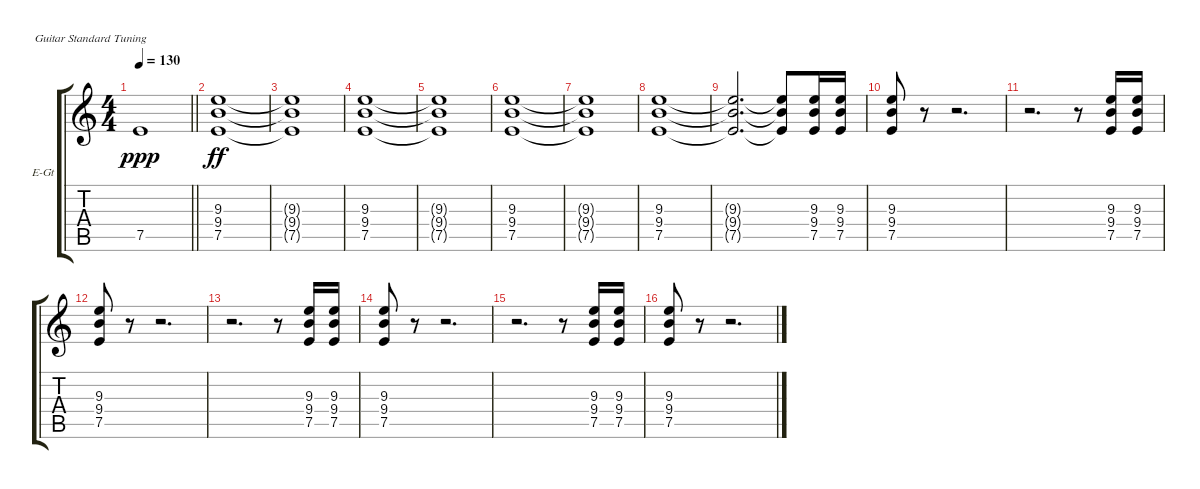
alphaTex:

\defaultSystemsLayout 4
\bracketExtendMode groupsimilarinstruments
\firstSystemTrackNameOrientation horizontal
\otherSystemsTrackNameOrientation horizontal
\chordDiagramsInScore
\track ("Lead Guitar" "E-Gt") {instrument distortionguitar}
\staff {score tabs}
\tuning (E4 B3 G3 D3 A2 E2)
\ts (4 4)
\tempo 130
\clef g2
\scale
0.25
\barLineRight lightlight
\ks c
7.5{t}.1{dy ppp} |
\scale
0.25 (7.5 9.4 9.3).1{dy ff} |
\scale
0.25 (9.3{t} 9.4{t} 7.5{t}).1 |
\scale
0.25 (7.5 9.4 9.3).1 |
\scale
0.25 (9.3{t} 9.4{t} 7.5{t}).1 |
\scale
0.25 (7.5 9.4 9.3).1 |
\scale
0.25 (9.3{t} 9.4{t} 7.5{t}).1 |
\scale
0.25 (7.5 9.4 9.3).1 |
\scale
0.25 (9.3{t} 9.4{t} 7.5{t}).2{d} (7.5{t} 9.4{t} 9.3{t}).8 (7.5 9.4 9.3).16 (9.3 9.4 7.5).16 |
\scale
0.25 (7.5 9.4 9.3).8 r.8 r.2{d} |
\scale
0.25 r.2{d} r.8 (7.5 9.4 9.3).16 (9.3 9.4 7.5).16 |
\scale
0.25 (7.5 9.4 9.3).8 r.8 r.2{d} |
\scale
0.25 r.2{d} r.8 (7.5 9.4 9.3).16 (9.3 9.4 7.5).16 |
\scale
0.25 (7.5 9.4 9.3).8 r.8 r.2{d} |
r.2{d} r.8 (7.5 9.4 9.3).16 (9.3 9.4 7.5).16 |
(7.5 9.4 9.3).8 r.8 r.2{d}
